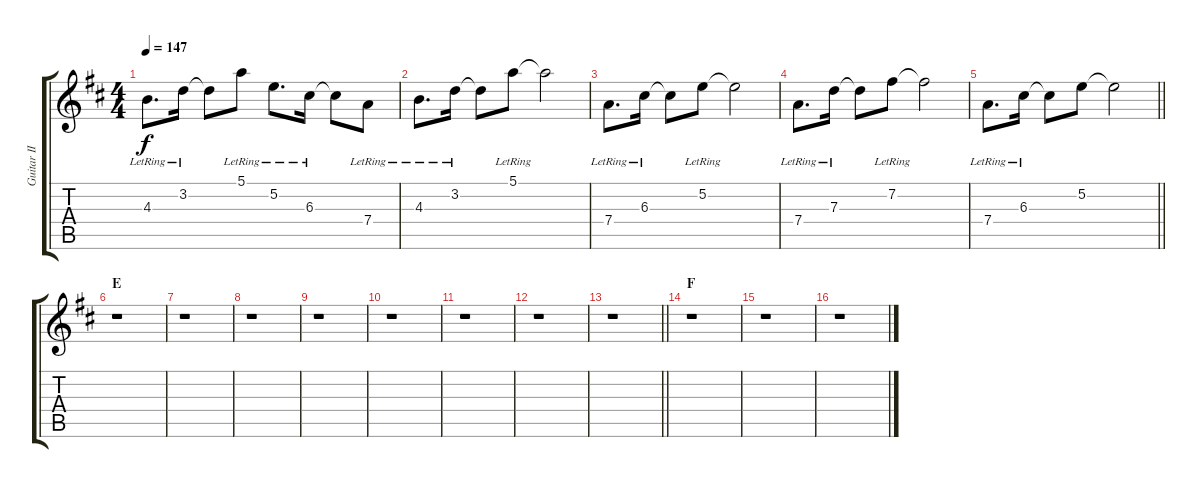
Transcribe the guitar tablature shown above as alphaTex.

\track ("Guitar II" "Guitar II") {instrument overdrivenguitar}
\staff {score tabs}
\tuning (E4 B3 G3 D3 A2 E2) {hide}
\ts (4 4)
\tempo 147
\clef g2
\ks d
4.3{lr}.8{d dy f} 3.2{lr}.16 3.2{t}.8 5.1{lr}.8 5.2{lr}.8{d} 6.3{lr}.16 6.3{t}.8 7.4{lr}.8 |
4.3{lr}.8{d} 3.2{lr}.16 3.2{t}.8 5.1{lr}.8 5.1{t}.2 |
7.4{lr}.8{d} 6.3{lr}.16 6.3{t}.8 5.2{lr}.8 5.2{t}.2 |
7.4{lr}.8{d} 7.3{lr}.16 7.3{t}.8 7.2{lr}.8 7.2{t}.2 |
\barLineRight lightlight
7.4{lr}.8{d} 6.3{lr}.16 6.3{t}.8 5.2.8 5.2{t}.2 |
\section ("" "E")
r.1 |
r.1 |
r.1 |
r.1 |
r.1 |
r.1 |
r.1 |
\barLineRight lightlight
r.1 |
\section ("" "F")
r.1 |
r.1 |
r.1
